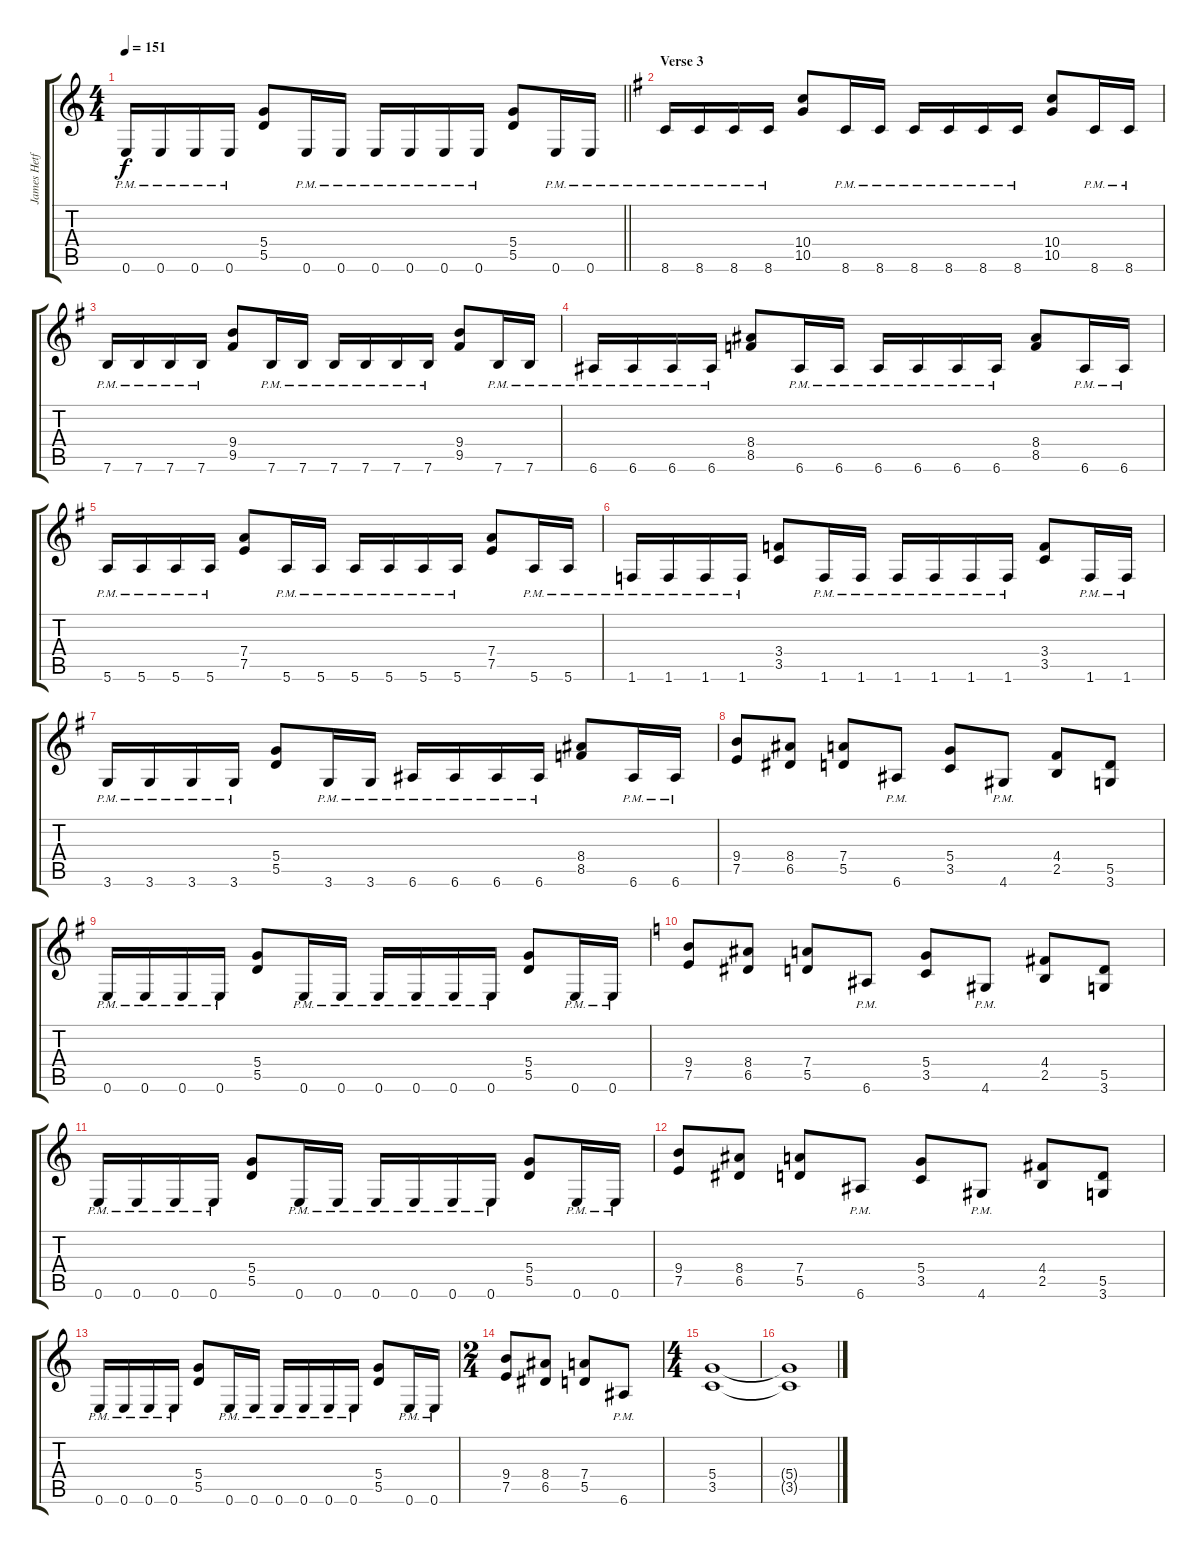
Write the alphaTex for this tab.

\track ("James Hetfield" "James Hetf") {instrument distortionguitar}
\staff {score tabs}
\tuning (E4 B3 G3 D3 A2 E2) {hide}
\ts (4 4)
\tempo 151
\clef g2
\barLineRight lightlight
\ks c
0.6{pm}.16{dy f} 0.6{pm}.16 0.6{pm}.16 0.6{pm}.16 (5.4 5.5).8 0.6{pm}.16 0.6{pm}.16 0.6{pm}.16 0.6{pm}.16 0.6{pm}.16 0.6{pm}.16 (5.4 5.5).8 0.6{pm}.16 0.6{pm}.16 |
\section ("" "Verse 3")
\ks g
8.6{pm}.16 8.6{pm}.16 8.6{pm}.16 8.6{pm}.16 (10.4 10.5).8 8.6{pm}.16 8.6{pm}.16 8.6{pm}.16 8.6{pm}.16 8.6{pm}.16 8.6{pm}.16 (10.4 10.5).8 8.6{pm}.16 8.6{pm}.16 |
7.6{pm}.16 7.6{pm}.16 7.6{pm}.16 7.6{pm}.16 (9.4 9.5).8 7.6{pm}.16 7.6{pm}.16 7.6{pm}.16 7.6{pm}.16 7.6{pm}.16 7.6{pm}.16 (9.4 9.5).8 7.6{pm}.16 7.6{pm}.16 |
6.6{pm}.16 6.6{pm}.16 6.6{pm}.16 6.6{pm}.16 (8.4 8.5).8 6.6{pm}.16 6.6{pm}.16 6.6{pm}.16 6.6{pm}.16 6.6{pm}.16 6.6{pm}.16 (8.4 8.5).8 6.6{pm}.16 6.6{pm}.16 |
5.6{pm}.16 5.6{pm}.16 5.6{pm}.16 5.6{pm}.16 (7.4 7.5).8 5.6{pm}.16 5.6{pm}.16 5.6{pm}.16 5.6{pm}.16 5.6{pm}.16 5.6{pm}.16 (7.4 7.5).8 5.6{pm}.16 5.6{pm}.16 |
1.6{pm}.16 1.6{pm}.16 1.6{pm}.16 1.6{pm}.16 (3.4 3.5).8 1.6{pm}.16 1.6{pm}.16 1.6{pm}.16 1.6{pm}.16 1.6{pm}.16 1.6{pm}.16 (3.4 3.5).8 1.6{pm}.16 1.6{pm}.16 |
3.6{pm}.16 3.6{pm}.16 3.6{pm}.16 3.6{pm}.16 (5.4 5.5).8 3.6{pm}.16 3.6{pm}.16 6.6{pm}.16 6.6{pm}.16 6.6{pm}.16 6.6{pm}.16 (8.4 8.5).8 6.6{pm}.16 6.6{pm}.16 |
(9.4 7.5).8 (8.4 6.5).8 (7.4 5.5).8 6.6{pm}.8 (5.4 3.5).8 4.6{pm}.8 (4.4 2.5).8 (5.5 3.6).8 |
0.6{pm}.16 0.6{pm}.16 0.6{pm}.16 0.6{pm}.16 (5.4 5.5).8 0.6{pm}.16 0.6{pm}.16 0.6{pm}.16 0.6{pm}.16 0.6{pm}.16 0.6{pm}.16 (5.4 5.5).8 0.6{pm}.16 0.6{pm}.16 |
\ks c
(9.4 7.5).8 (8.4 6.5).8 (7.4 5.5).8 6.6{pm}.8 (5.4 3.5).8 4.6{pm}.8 (4.4 2.5).8 (5.5 3.6).8 |
0.6{pm}.16 0.6{pm}.16 0.6{pm}.16 0.6{pm}.16 (5.4 5.5).8 0.6{pm}.16 0.6{pm}.16 0.6{pm}.16 0.6{pm}.16 0.6{pm}.16 0.6{pm}.16 (5.4 5.5).8 0.6{pm}.16 0.6{pm}.16 |
(9.4 7.5).8 (8.4 6.5).8 (7.4 5.5).8 6.6{pm}.8 (5.4 3.5).8 4.6{pm}.8 (4.4 2.5).8 (5.5 3.6).8 |
0.6{pm}.16 0.6{pm}.16 0.6{pm}.16 0.6{pm}.16 (5.4 5.5).8 0.6{pm}.16 0.6{pm}.16 0.6{pm}.16 0.6{pm}.16 0.6{pm}.16 0.6{pm}.16 (5.4 5.5).8 0.6{pm}.16 0.6{pm}.16 |
\ts (2 4)
(9.4 7.5).8 (8.4 6.5).8 (7.4 5.5).8 6.6{pm}.8 |
\ts (4 4)
(5.4 3.5).1 |
(5.4{t} 3.5{t}).1
